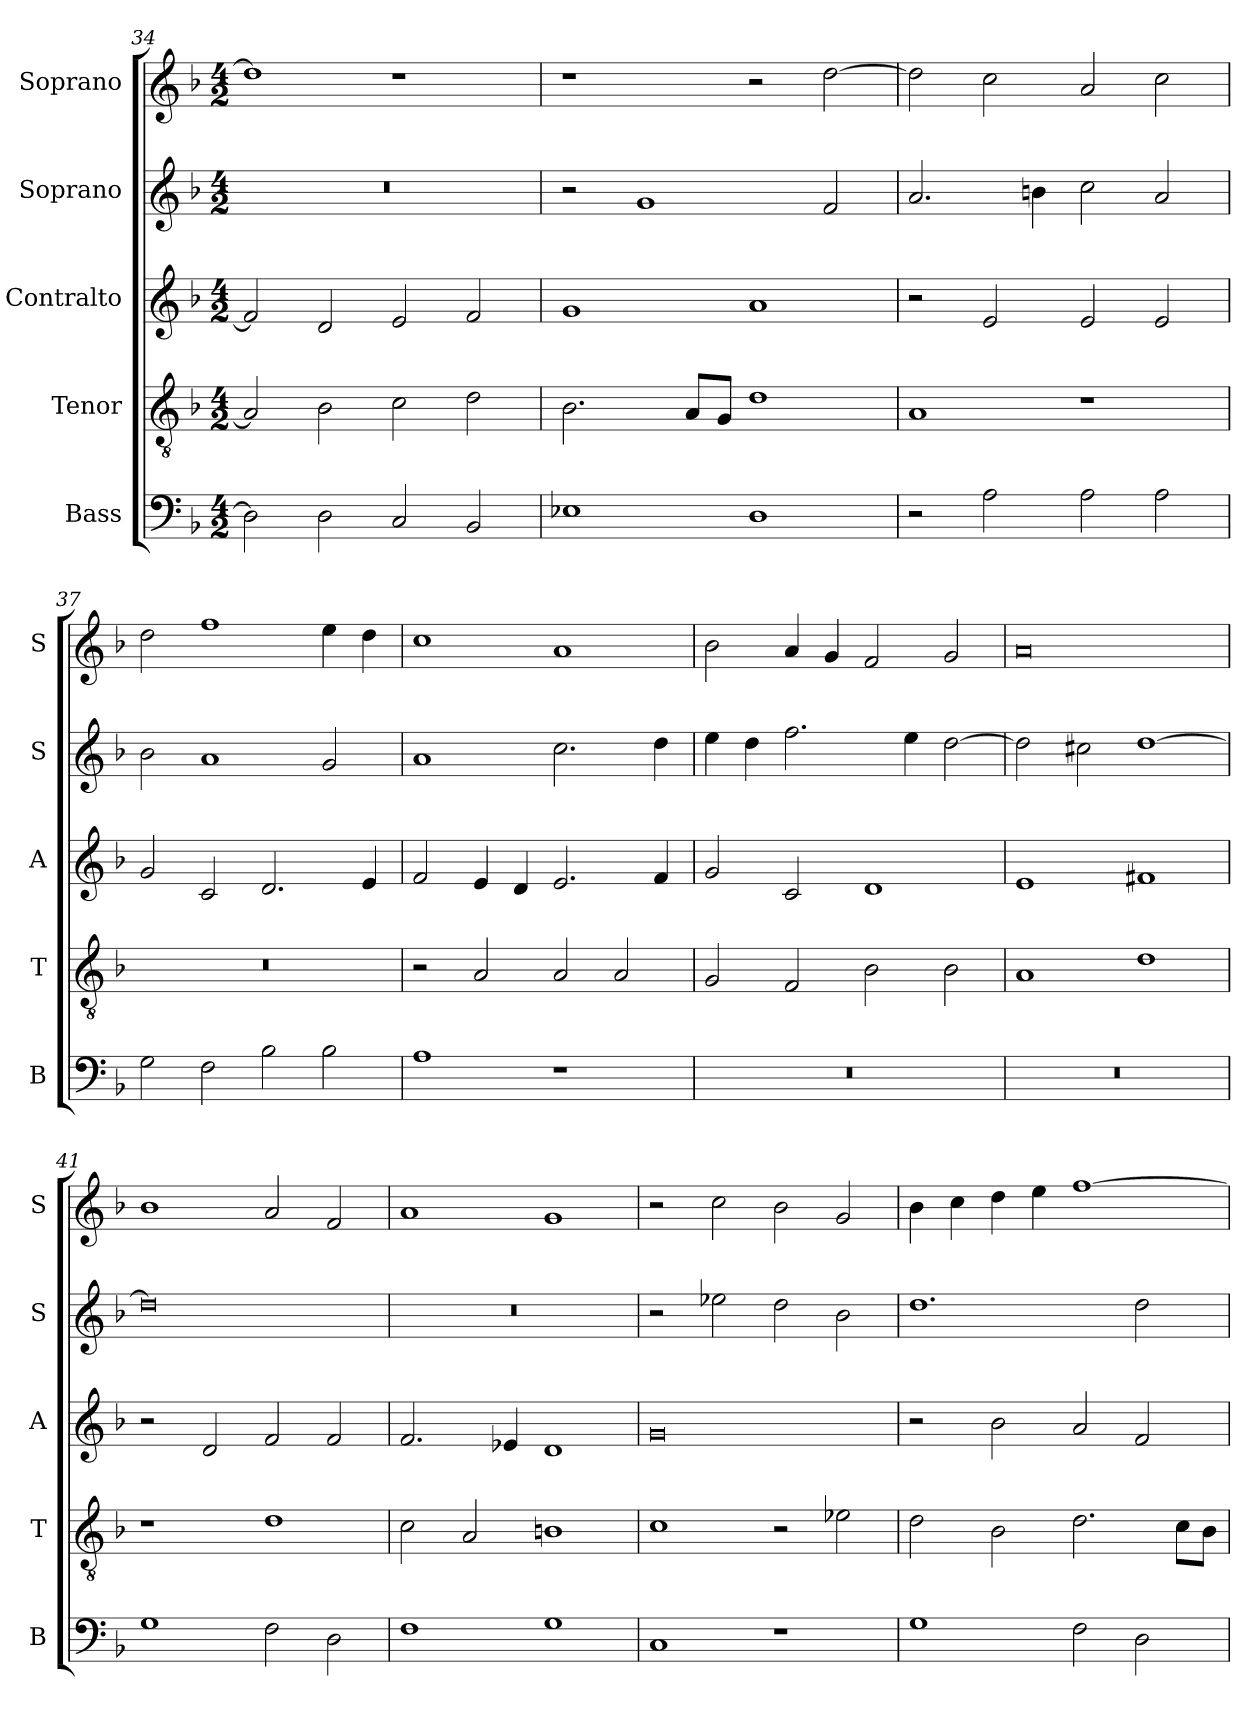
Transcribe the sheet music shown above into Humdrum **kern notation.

**kern	**kern	**kern	**kern	**kern
*part5	*part4	*part3	*part2	*part1
*staff5	*staff4	*staff3	*staff2	*staff1
*I"Bass	*I"Tenor	*I"Contralto	*I"Soprano	*I"Soprano
*I'B	*I'T	*I'A	*I'S	*I'S
*clefF4	*clefGv2	*clefG2	*clefG2	*clefG2
*k[b-]	*k[b-]	*k[b-]	*k[b-]	*k[b-]
*G:dor	*G:dor	*G:dor	*G:dor	*G:dor
*M4/2	*M4/2	*M4/2	*M4/2	*M4/2
=34	=34	=34	=34	=34
2D]	2A]	2f]	0r	1dd]
2D	2B-	2d	.	.
2C	2c	2e	.	1r
2BB-	2d	2f	.	.
=35	=35	=35	=35	=35
1E-X	2.B-	1g	2r	1r
.	.	.	1g	.
.	8A/L	.	.	.
.	8G/J	.	.	.
1D	1d	1a	.	2r
.	.	.	2f	[2dd
=36	=36	=36	=36	=36
2r	1A	2r	2.a	2dd]
2A	.	2e	.	2cc
.	.	.	4bn	.
2A	1r	2e	2cc	2a
2A	.	2e	2a	2cc
=37	=37	=37	=37	=37
2G	0r	2g	2b-	2dd
2F	.	2c	1a	1ff
2B-	.	2.d	.	.
2B-	.	.	2g	4ee
.	.	4e	.	4dd
=38	=38	=38	=38	=38
1A	2r	2f	1a	1cc
.	2A	4e	.	.
.	.	4d	.	.
1r	2A	2.e	2.cc	1a
.	2A	.	.	.
.	.	4f	4dd	.
=39	=39	=39	=39	=39
0r	2G	2g	4ee	2b-
.	.	.	4dd	.
.	2F	2c	2.ff	4a
.	.	.	.	4g
.	2B-	1d	.	2f
.	.	.	4ee	.
.	2B-	.	[2dd	2g
=40	=40	=40	=40	=40
0r	1A	1e	2dd]	0a
.	.	.	2cc#X	.
.	1d	1f#X	[1dd	.
=41	=41	=41	=41	=41
1G	1r	2r	0dd]	1b-
.	.	2d	.	.
2F	1d	2f	.	2a
2D	.	2f	.	2f
=42	=42	=42	=42	=42
1F	2c	2.f	0r	1a
.	2A	.	.	.
.	.	4e-X	.	.
1G	1Bn	1d	.	1g
=43	=43	=43	=43	=43
1C	1c	0g	2r	2r
.	.	.	2ee-X	2cc
1r	2r	.	2dd	2b-
.	2e-X	.	2b-	2g
=44	=44	=44	=44	=44
1G	2d	2r	1.dd	4b-
.	.	.	.	4cc
.	2B-	2b-	.	4dd
.	.	.	.	4ee
2F	2.d	2a	.	[1ff
2D	.	2f	2dd	.
.	8c\L	.	.	.
.	8B-\J	.	.	.
=	=	=	=	=
*-	*-	*-	*-	*-
